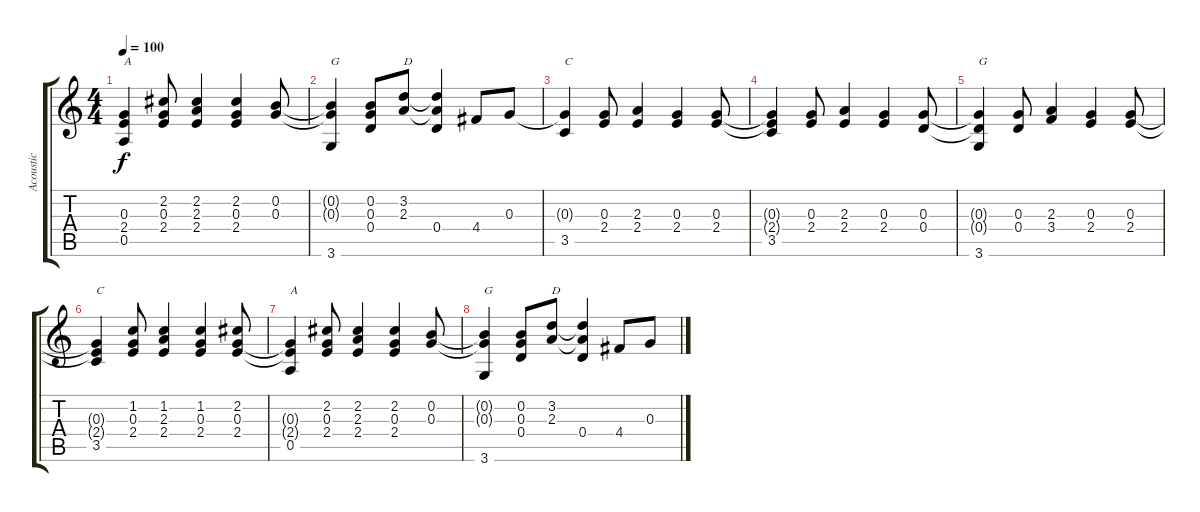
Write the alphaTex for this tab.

\track ("Acoustic" "Acoustic") {instrument acousticguitarsteel}
\staff {score tabs}
\tuning (E4 B3 G3 D3 A2 E2) {hide}
\ts (4 4)
\tempo 100
\clef g2
\ks c
(0.3{t} 2.4{t} 0.5).4{txt "A" dy f} (2.2 0.3 2.4).8 (2.2 2.3 2.4).4 (2.2 0.3 2.4).4 (0.2 0.3).8 |
(0.2{t} 0.3{t} 3.6).4{txt "G"} (0.2 0.3 0.4).8 (3.2 2.3).8{txt "D"} (3.2{t} 2.3{t} 0.4).4 4.4.8 0.3.8 |
(0.3{t} 3.5).4{txt "C"} (0.3 2.4).8 (2.3 2.4).4 (0.3 2.4).4 (0.3 2.4).8 |
(0.3{t} 2.4{t} 3.5).4 (0.3 2.4).8 (2.3 2.4).4 (0.3 2.4).4 (0.3 0.4).8 |
(0.3{t} 0.4{t} 3.6).4{txt "G"} (0.3 0.4).8 (2.3 3.4).4 (0.3 2.4).4 (0.3 2.4).8 |
(0.3{t} 2.4{t} 3.5).4{txt "C"} (1.2 0.3 2.4).8 (1.2 2.3 2.4).4 (1.2 0.3 2.4).4 (2.2 0.3 2.4).8 |
(0.3{t} 2.4{t} 0.5).4{txt "A"} (2.2 0.3 2.4).8 (2.2 2.3 2.4).4 (2.2 0.3 2.4).4 (0.2 0.3).8 |
(0.2{t} 0.3{t} 3.6).4{txt "G"} (0.2 0.3 0.4).8 (3.2 2.3).8{txt "D"} (3.2{t} 2.3{t} 0.4).4 4.4.8 0.3.8
